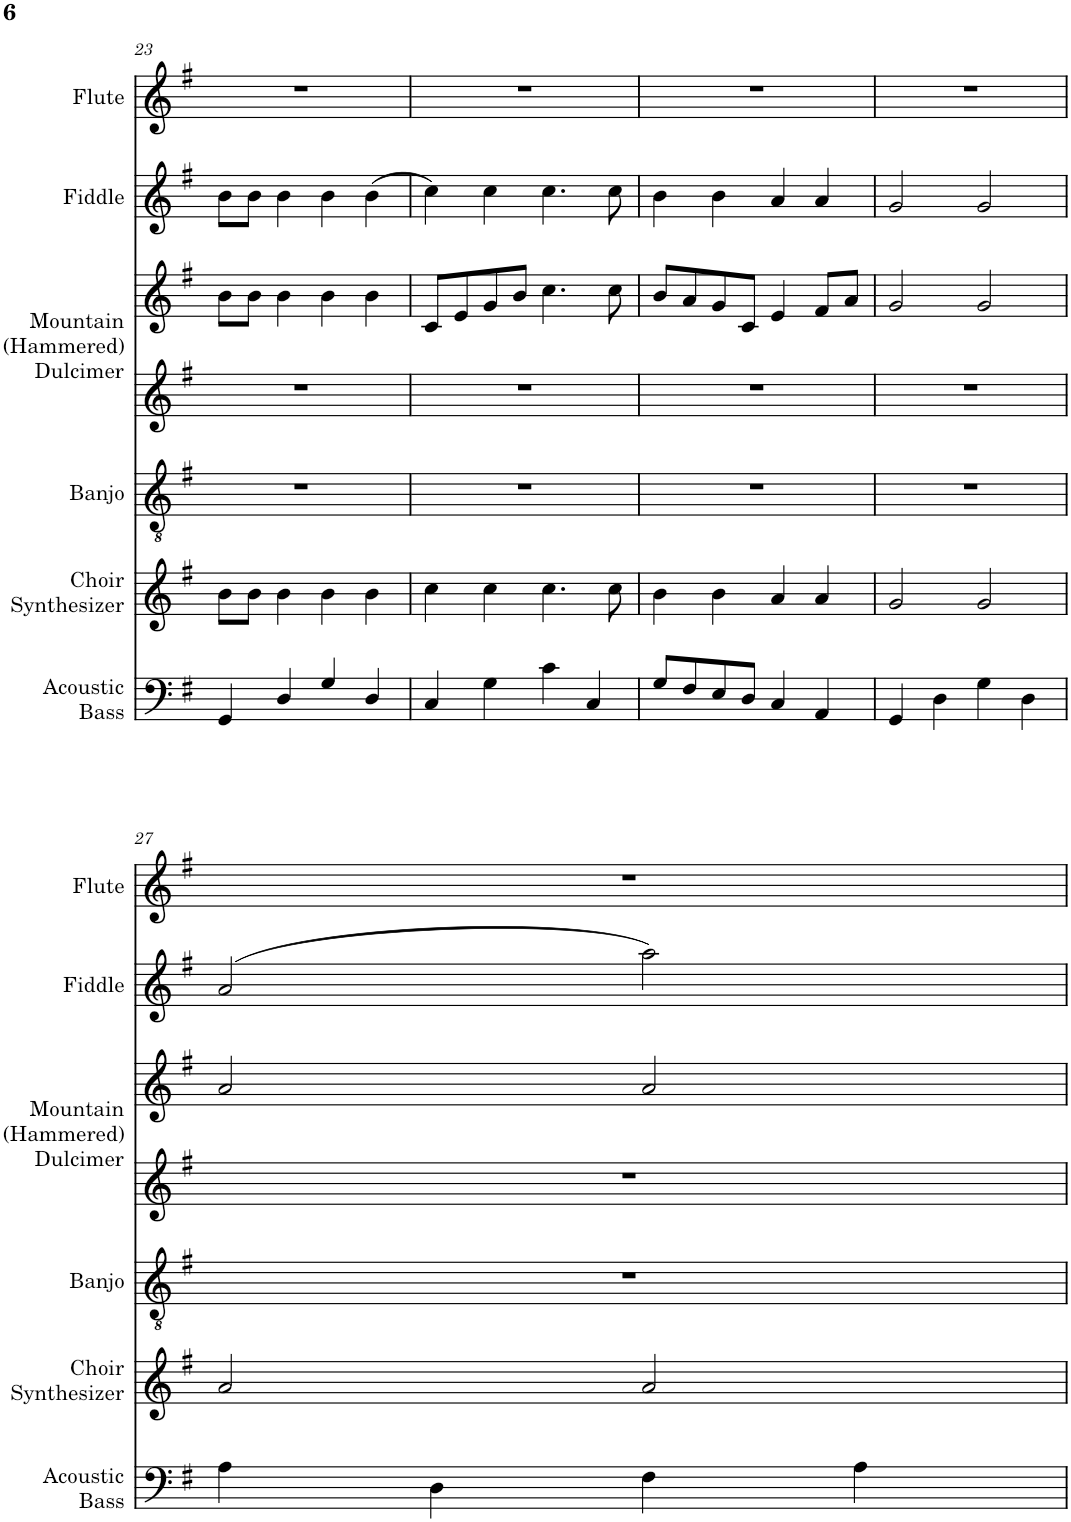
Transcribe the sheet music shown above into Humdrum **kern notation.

**kern	**kern	**kern	**kern	**kern	**kern	**kern
*part6	*part5	*part4	*part3	*part3	*part2	*part1
*staff7	*staff6	*staff5	*staff4	*staff3	*staff2	*staff1
*I"Acoustic  Bass	*I"Choir Synthesizer	*I"Banjo	*I"Mountain (Hammered) Dulcimer	*	*I"Fiddle	*I"Flute
*I'Acoustic  Bass	*I'Choir Synthesizer	*I'Banjo	*I'Mountain (Hammered) Dulcimer	*	*I'Fiddle	*I'Flute
!!LO:PB:g=z
*clefF4	*clefG2	*clefGv2	*clefG2	*clefG2	*clefG2	*clefG2
*Trd7c12	*	*Trd7c12	*	*	*	*
*k[f#]	*k[f#]	*k[f#]	*k[f#]	*k[f#]	*k[f#]	*k[f#]
*M4/4	*M4/4	*M4/4	*M4/4	*M4/4	*M4/4	*M4/4
=23	=23	=23	=23	=23	=23	=23
4GG/	8b\L	1r	1r	8b\L	8b\L	1r
.	8b\J	.	.	8b\J	8b\J	.
4D/	4b\	.	.	4b\	4b\	.
4G/	4b\	.	.	4b\	4b\	.
4D/	4b\	.	.	4b\	(4b\	.
=24	=24	=24	=24	=24	=24	=24
4C/	4cc\	1r	1r	8c/L	4cc\)	1r
.	.	.	.	8e/	.	.
4G\	4cc\	.	.	8g/	4cc\	.
.	.	.	.	8b/J	.	.
4c\	4.cc\	.	.	4.cc\	4.cc\	.
4C/	.	.	.	.	.	.
.	8cc\	.	.	8cc\	8cc\	.
=25	=25	=25	=25	=25	=25	=25
8G/L	4b\	1r	1r	8b/L	4b\	1r
8F#/	.	.	.	8a/	.	.
8E/	4b\	.	.	8g/	4b\	.
8D/J	.	.	.	8c/J	.	.
4C/	4a/	.	.	4e/	4a/	.
4AA/	4a/	.	.	8f#/L	4a/	.
.	.	.	.	8a/J	.	.
=26	=26	=26	=26	=26	=26	=26
4GG/	2g/	1r	1r	2g/	2g/	1r
4D\	.	.	.	.	.	.
4G\	2g/	.	.	2g/	2g/	.
4D\	.	.	.	.	.	.
!!LO:LB:g=z
=27	=27	=27	=27	=27	=27	=27
4A\	2a/	1r	1r	2a/	(2a/	1r
4D\	.	.	.	.	.	.
4F#\	2a/	.	.	2a/	2aa\)	.
4A\	.	.	.	.	.	.
=	=	=	=	=	=	=
*-	*-	*-	*-	*-	*-	*-
